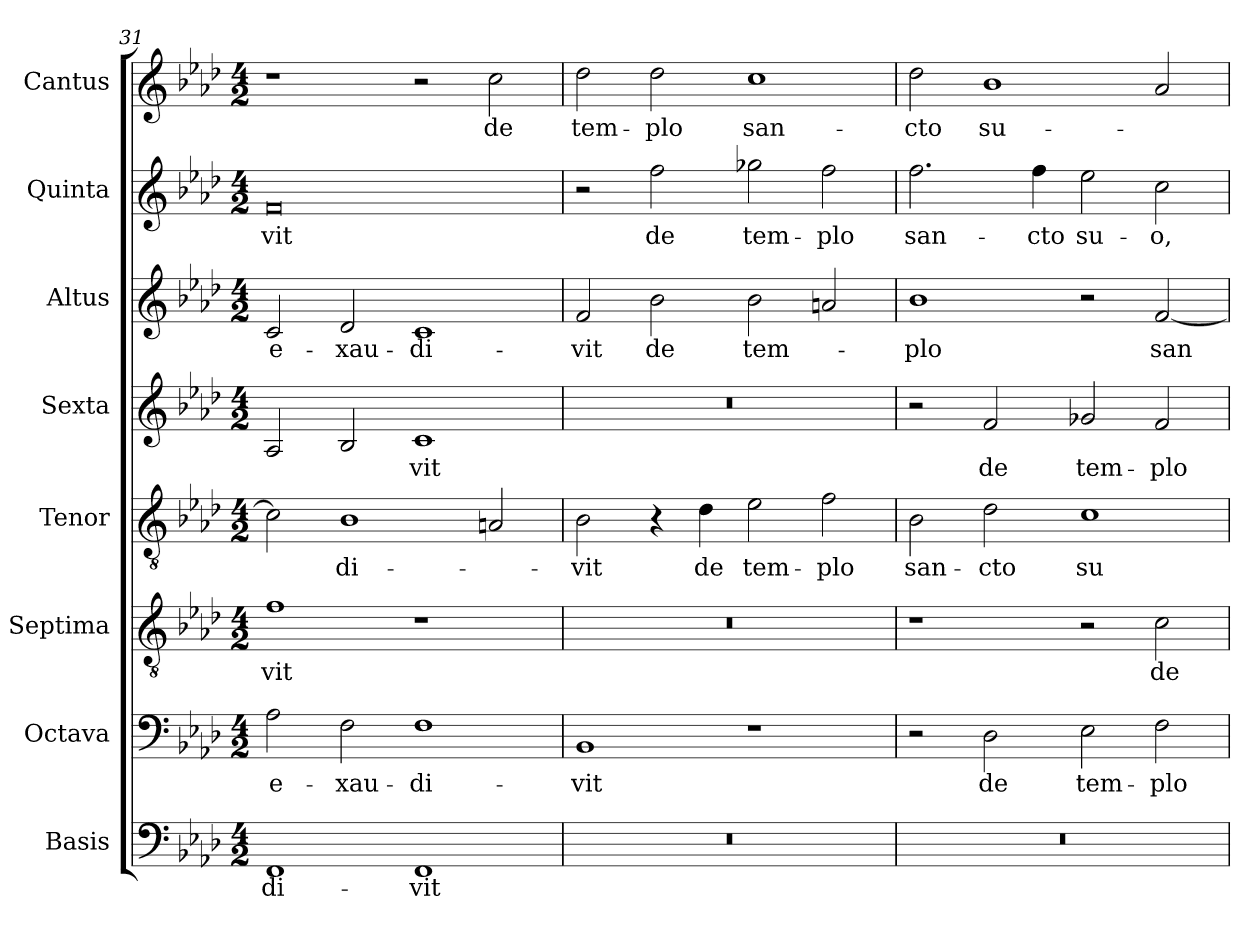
**kern	**text	**kern	**text	**kern	**text	**kern	**text	**kern	**text	**kern	**text	**kern	**text	**kern	**text
*part8	*part8	*part7	*part7	*part6	*part6	*part5	*part5	*part4	*part4	*part3	*part3	*part2	*part2	*part1	*part1
*staff8	*staff8	*staff7	*staff7	*staff6	*staff6	*staff5	*staff5	*staff4	*staff4	*staff3	*staff3	*staff2	*staff2	*staff1	*staff1
*I"Basis	*	*I"Octava	*	*I"Septima	*	*I"Tenor	*	*I"Sexta	*	*I"Altus	*	*I"Quinta	*	*I"Cantus	*
*I'B	*	*	*	*	*	*I'T	*	*	*	*I'A	*	*	*	*I'C	*
*clefF4	*	*clefF4	*	*clefGv2	*	*clefGv2	*	*clefG2	*	*clefG2	*	*clefG2	*	*clefG2	*
*k[b-e-a-d-]	*	*k[b-e-a-d-]	*	*k[b-e-a-d-]	*	*k[b-e-a-d-]	*	*k[b-e-a-d-]	*	*k[b-e-a-d-]	*	*k[b-e-a-d-]	*	*k[b-e-a-d-]	*
*A-:	*	*A-:	*	*A-:	*	*A-:	*	*A-:	*	*A-:	*	*A-:	*	*A-:	*
*M4/2	*	*M4/2	*	*M4/2	*	*M4/2	*	*M4/2	*	*M4/2	*	*M4/2	*	*M4/2	*
=31	=31	=31	=31	=31	=31	=31	=31	=31	=31	=31	=31	=31	=31	=31	=31
!	!LO:LY:b	!	!LO:LY:b	!	!LO:LY:b	!	!	!	!	!	!LO:LY:b	!	!LO:LY:b	!	!
1FF	-di-	2A-\	e-	1f	-vit	2c\]	.	2A-/	.	2c/	e-	0f	-vit	1r	.
!	!	!	!LO:LY:b	!	!	!	!LO:LY:b	!	!	!	!LO:LY:b	!	!	!	!
.	.	2F\	-xau-	.	.	1B-	-di-	2B-/	.	2d-/	-xau-	.	.	.	.
!	!LO:LY:b	!	!LO:LY:b	!	!	!	!	!	!LO:LY:b	!	!LO:LY:b	!	!	!	!
1FF	-vit	1F	-di-	1r	.	.	.	1c	-vit	1c	-di-	.	.	2r	.
!	!	!	!	!	!	!	!	!	!	!	!	!	!	!	!LO:LY:b
.	.	.	.	.	.	2An/	.	.	.	.	.	.	.	2cc\	de
=32	=32	=32	=32	=32	=32	=32	=32	=32	=32	=32	=32	=32	=32	=32	=32
!	!	!	!LO:LY:b	!	!	!	!LO:LY:b	!	!	!	!LO:LY:b	!	!	!	!LO:LY:b
0r	.	1BB-	-vit	0r	.	2B-\	-vit	0r	.	2f/	-vit	2r	.	2dd-\	tem-
!	!	!	!	!	!	!	!	!	!	!	!LO:LY:b	!	!LO:LY:b	!	!LO:LY:b
.	.	.	.	.	.	4r	.	.	.	2b-\	de	2ff\	de	2dd-\	-plo
!	!	!	!	!	!	!	!LO:LY:b	!	!	!	!	!	!	!	!
.	.	.	.	.	.	4d-\	de	.	.	.	.	.	.	.	.
!	!	!	!	!	!	!	!LO:LY:b	!	!	!	!LO:LY:b	!	!LO:LY:b	!	!LO:LY:b
.	.	1r	.	.	.	2e-\	tem-	.	.	2b-\	tem-	2gg-X\	tem-	1cc	san-
!	!	!	!	!	!	!	!LO:LY:b	!	!	!	!	!	!LO:LY:b	!	!
.	.	.	.	.	.	2f\	-plo	.	.	2an/	.	2ff\	-plo	.	.
=33	=33	=33	=33	=33	=33	=33	=33	=33	=33	=33	=33	=33	=33	=33	=33
!	!	!	!	!	!	!	!LO:LY:b	!	!	!	!LO:LY:b	!	!LO:LY:b	!	!LO:LY:b
0r	.	2r	.	1r	.	2B-\	san-	2r	.	1b-	-plo	2.ff\	san-	2dd-\	-cto
!	!	!	!LO:LY:b	!	!	!	!LO:LY:b	!	!LO:LY:b	!	!	!	!	!	!LO:LY:b
.	.	2D-\	de	.	.	2d-\	-cto	2f/	de	.	.	.	.	1b-	su-
!	!	!	!	!	!	!	!	!	!	!	!	!	!LO:LY:b	!	!
.	.	.	.	.	.	.	.	.	.	.	.	4ff\	-cto	.	.
!	!	!	!LO:LY:b	!	!	!	!LO:LY:b	!	!LO:LY:b	!	!	!	!LO:LY:b	!	!
.	.	2E-\	tem-	2r	.	1c	su-	2g-X/	tem-	2r	.	2ee-\	su-	.	.
!	!	!	!LO:LY:b	!	!LO:LY:b	!	!	!	!LO:LY:b	!	!LO:LY:b	!	!LO:LY:b	!	!
.	.	2F\	-plo	2c\	de	.	.	2f/	-plo	[2f/	san-	2cc\	-o,	2a-/	.
=	=	=	=	=	=	=	=	=	=	=	=	=	=	=	=
*-	*-	*-	*-	*-	*-	*-	*-	*-	*-	*-	*-	*-	*-	*-	*-
